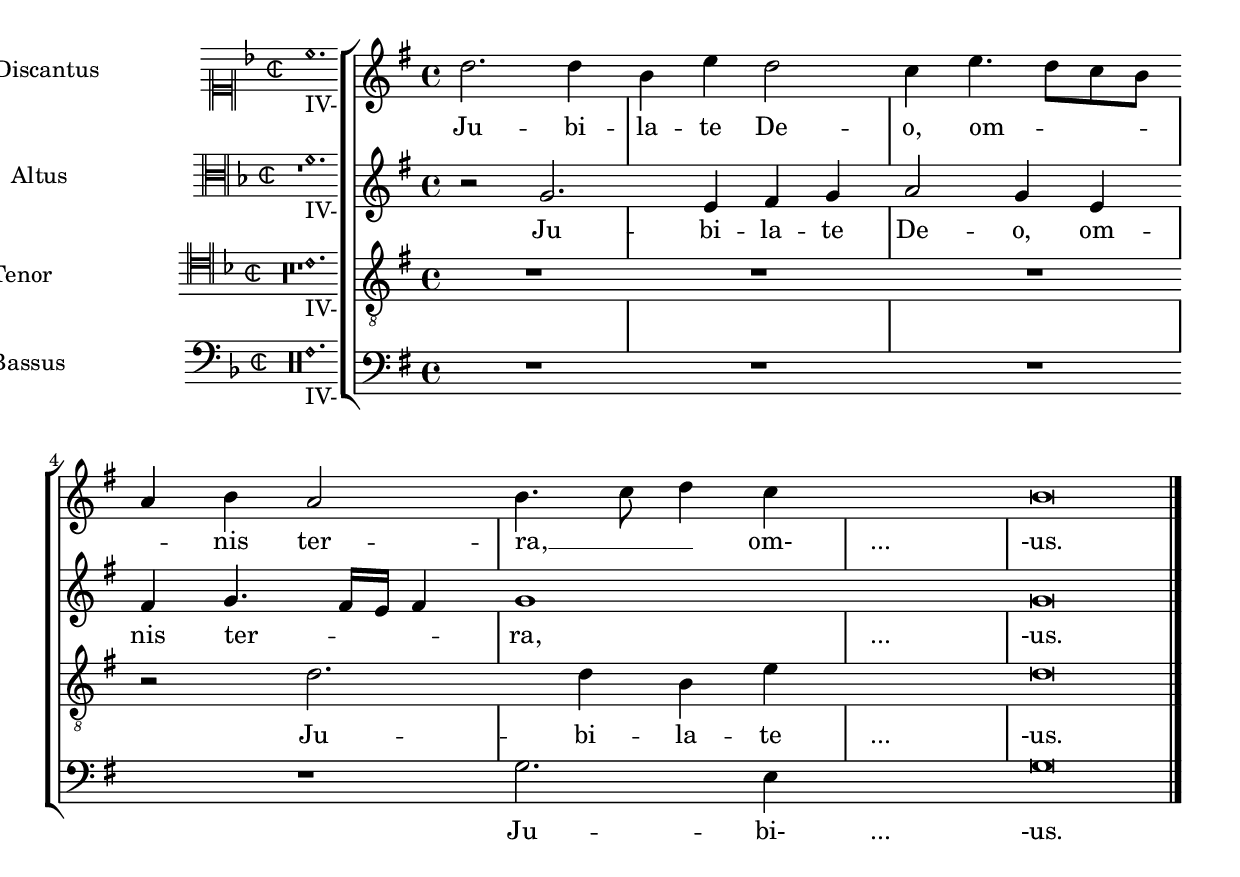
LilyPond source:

%% DO NOT EDIT this file manually; it is automatically
%% generated from LSR http://lsr.dsi.unimi.it
%% Make any changes in LSR itself, or in Documentation/snippets/new/ ,
%% and then run scripts/auxiliar/makelsr.py
%%
%% This file is in the public domain.
\version "2.14.2"

\header {
  lsrtags = "specific-notation, tweaks-and-overrides, workaround, ancient-notation"

%% Translation of GIT committish: b482c3e5b56c3841a88d957e0ca12964bd3e64fa
  texidoces = "
A modo de alternativa para obtener auténticos «incipit»
independientes de la partitura principal, se incluyen como
elemento de marcado en el campo que se usa normalmente para el
nombre del instrumento. Por el momento, la letra sólo se puede
añadir como marcado directo. Por desgracia, su espaciado no es
análogo al de la letra principal.

"
  doctitlees = "Transcripción de música antigua con incipit"

  texidoc = "
As a workaround to get real incipits which are independent from the
main score these are included as a markup into the field normally used
for the instrument name. As for now lyrics can only be added as a
direct markup. It doesn't unfortunately conform with the spacing of the
main lyrics.

"
  doctitle = "Transcription of Ancient music with incipit"
} % begin verbatim


global = {
  \set Score.skipBars = ##t
  \key g \major
  \time 4/4
  %make the staff lines invisible on staves
  \override Staff.BarLine #'transparent = ##t
  \skip 1*8 % the actual music
  % let finis bar go through all staves
  \override Staff.BarLine #'transparent = ##f
  % finis bar
  \bar "|."
}

discantusNotes = {
  \transpose c' c'' {
    \clef treble
    d'2. d'4 |
    b e' d'2 |
    c'4 e'4.( d'8 c' b |
    a4) b a2 |
    b4.( c'8 d'4) c'4 |
    \once \override NoteHead #'transparent = ##t c'1 |
    b\breve |
  }
}

discantusLyrics = \lyricmode {
  Ju -- bi -- |
  la -- te De -- |
  o, om --
  nis ter -- |
  ra, __ om- |
  "..." |
  -us. |
}

altusNotes = {
  \transpose c' c'' {
    \clef treble
    r2 g2. e4 fis g | % two bars
    a2 g4 e |
    fis g4.( fis16 e fis4) |
    g1 |
    \once \override NoteHead #'transparent = ##t g1 |
    g\breve |
  }
}

altusLyrics = \lyricmode {
  Ju -- bi -- la -- te | % two bars
  De -- o, om -- |
  nis ter -- ra, |
  "..." |
  -us. |
}

tenorNotes = {
  \transpose c' c' {
    \clef "treble_8"
    R1 |
    R1 |
    R1 |
    r2 d'2. d'4 b e' | % two bars
    \once \override NoteHead #'transparent = ##t e'1 |
    d'\breve |
  }
}

tenorLyrics = \lyricmode {
  Ju -- bi -- la -- te | % two bars
  "..." |
  -us.
}

bassusNotes = {
  \transpose c' c' {
    \clef bass
    R1 |
    R1 |
    R1 |
    R1 |
    g2. e4 |
    \once \override NoteHead #'transparent = ##t e1 |
    g\breve |
  }
}

bassusLyrics = \lyricmode {
  Ju -- bi- |
  "..." |
  -us.
}

incipitDiscantus = \markup {
  \score {
    {
      \set Staff.instrumentName = #"Discantus "
      \override NoteHead #'style = #'neomensural
      \override Rest #'style = #'neomensural
      \override Staff.TimeSignature #'style = #'neomensural
      \cadenzaOn
      \clef "neomensural-c1"
      \key f \major
      \time 2/2
      c''1._"IV-" s2  %two bars
      \skip 1*8 % eight bars
    }
    \layout {
      \context {
        \Voice
        \remove "Ligature_bracket_engraver"
        \consists "Mensural_ligature_engraver"
      }
      line-width = 4.5\cm
    }
  }
}

incipitAltus = \markup {
  \score {
    {
      \set Staff.instrumentName = #"Altus "
      \override NoteHead #'style = #'neomensural
      \override Rest #'style = #'neomensural
      \override Staff.TimeSignature #'style = #'neomensural
      \cadenzaOn
      \clef "neomensural-c3"
      \key f \major
      \time 2/2
      r1        % one bar
      f'1._"IV-" s2   % two bars
      \skip 1*7 % seven bars
    }
    \layout {
      \context {
        \Voice
        \remove "Ligature_bracket_engraver"
        \consists "Mensural_ligature_engraver"
      }
      line-width = 4.5\cm
    }
  }
}

incipitTenor = \markup {
  \score {
    {
      \set Staff.instrumentName = #"Tenor  "
      \override NoteHead #'style = #'neomensural
      \override Rest #'style = #'neomensural
      \override Staff.TimeSignature #'style = #'neomensural
      \cadenzaOn
      \clef "neomensural-c4"
      \key f \major
      \time 2/2
      r\longa   % four bars
      r\breve   % two bars
      r1        % one bar
      c'1._"IV-" s2   % two bars
      \skip 1   % one bar
    }
    \layout {
      \context {
        \Voice
        \remove "Ligature_bracket_engraver"
        \consists "Mensural_ligature_engraver"
      }
      line-width = 4.5\cm
    }
  }
}

incipitBassus = \markup {
  \score {
    {
      \set Staff.instrumentName = #"Bassus  "
      \override NoteHead #'style = #'neomensural
      \override Rest #'style = #'neomensural
      \override Staff.TimeSignature #'style = #'neomensural
      \cadenzaOn
      \clef "bass"
      \key f \major
      \time 2/2
      % incipit
      r\maxima  % eight bars
      f1._"IV-" s2    % two bars
    }
    \layout {
      \context {
        \Voice
        \remove "Ligature_bracket_engraver"
        \consists "Mensural_ligature_engraver"
      }
      line-width = 4.5\cm
    }
  }
}

%StaffGroup is used instead of ChoirStaff to get bar lines between systems
\score {
  <<
    \new StaffGroup = choirStaff <<
      \new Voice = "discantusNotes" <<
        \global
        \set Staff.instrumentName = \incipitDiscantus
        \discantusNotes
      >>
      \new Lyrics = "discantusLyrics" \lyricsto discantusNotes { \discantusLyrics }

      \new Voice = "altusNotes" <<
        \global
        \set Staff.instrumentName = \incipitAltus
        \altusNotes
      >>
      \new Lyrics = "altusLyrics" \lyricsto altusNotes { \altusLyrics }

      \new Voice = "tenorNotes" <<
        \global
        \set Staff.instrumentName = \incipitTenor
        \tenorNotes
      >>
      \new Lyrics = "tenorLyrics" \lyricsto tenorNotes { \tenorLyrics }

      \new Voice = "bassusNotes" <<
        \global
        \set Staff.instrumentName = \incipitBassus
        \bassusNotes
      >>
    >>
    \new Lyrics = "bassusLyrics" \lyricsto bassusNotes { \bassusLyrics }
    %Keep the bass lyrics outside of the staff group to avoid bar lines
    %between the lyrics.
  >>

  \layout {
    \context {
      \Score
      % no bars in staves
      \override BarLine #'transparent = ##t
    }
    % the next three instructions keep the lyrics between the bar lines
    \context {
      \Lyrics
      \consists "Bar_engraver"
      \override BarLine #'transparent = ##t
    }
    \context {
      \StaffGroup
      \consists "Separating_line_group_engraver"
    }
    \context {
      \Voice
      % no slurs
      \override Slur #'transparent = ##t
      % Comment in the below "\remove" command to allow line
      % breaking also at those barlines where a note overlaps
      % into the next bar.  The command is commented out in this
      % short example score, but especially for large scores, you
      % will typically yield better line breaking and thus improve
      % overall spacing if you comment in the following command.
      %\remove "Forbid_line_break_engraver"
    }
    indent = 5\cm
  }
}

